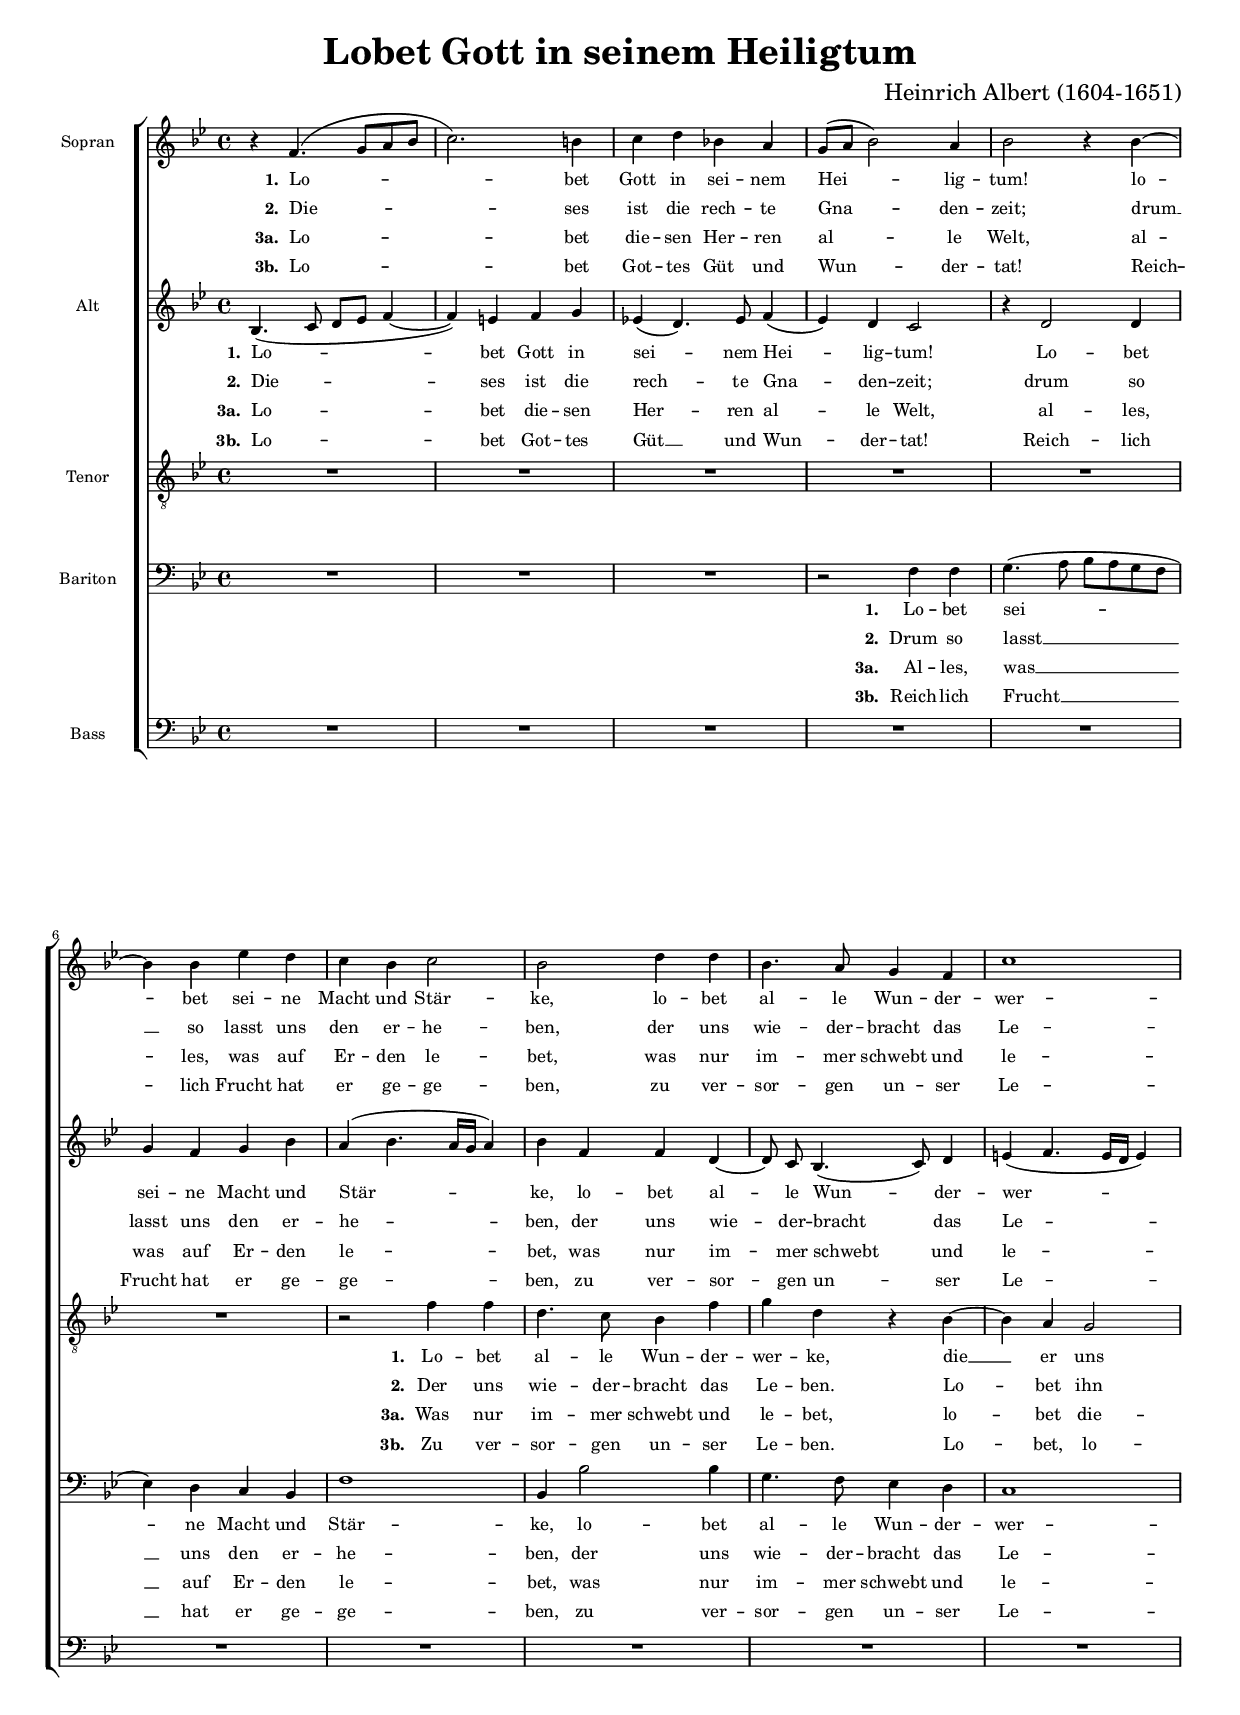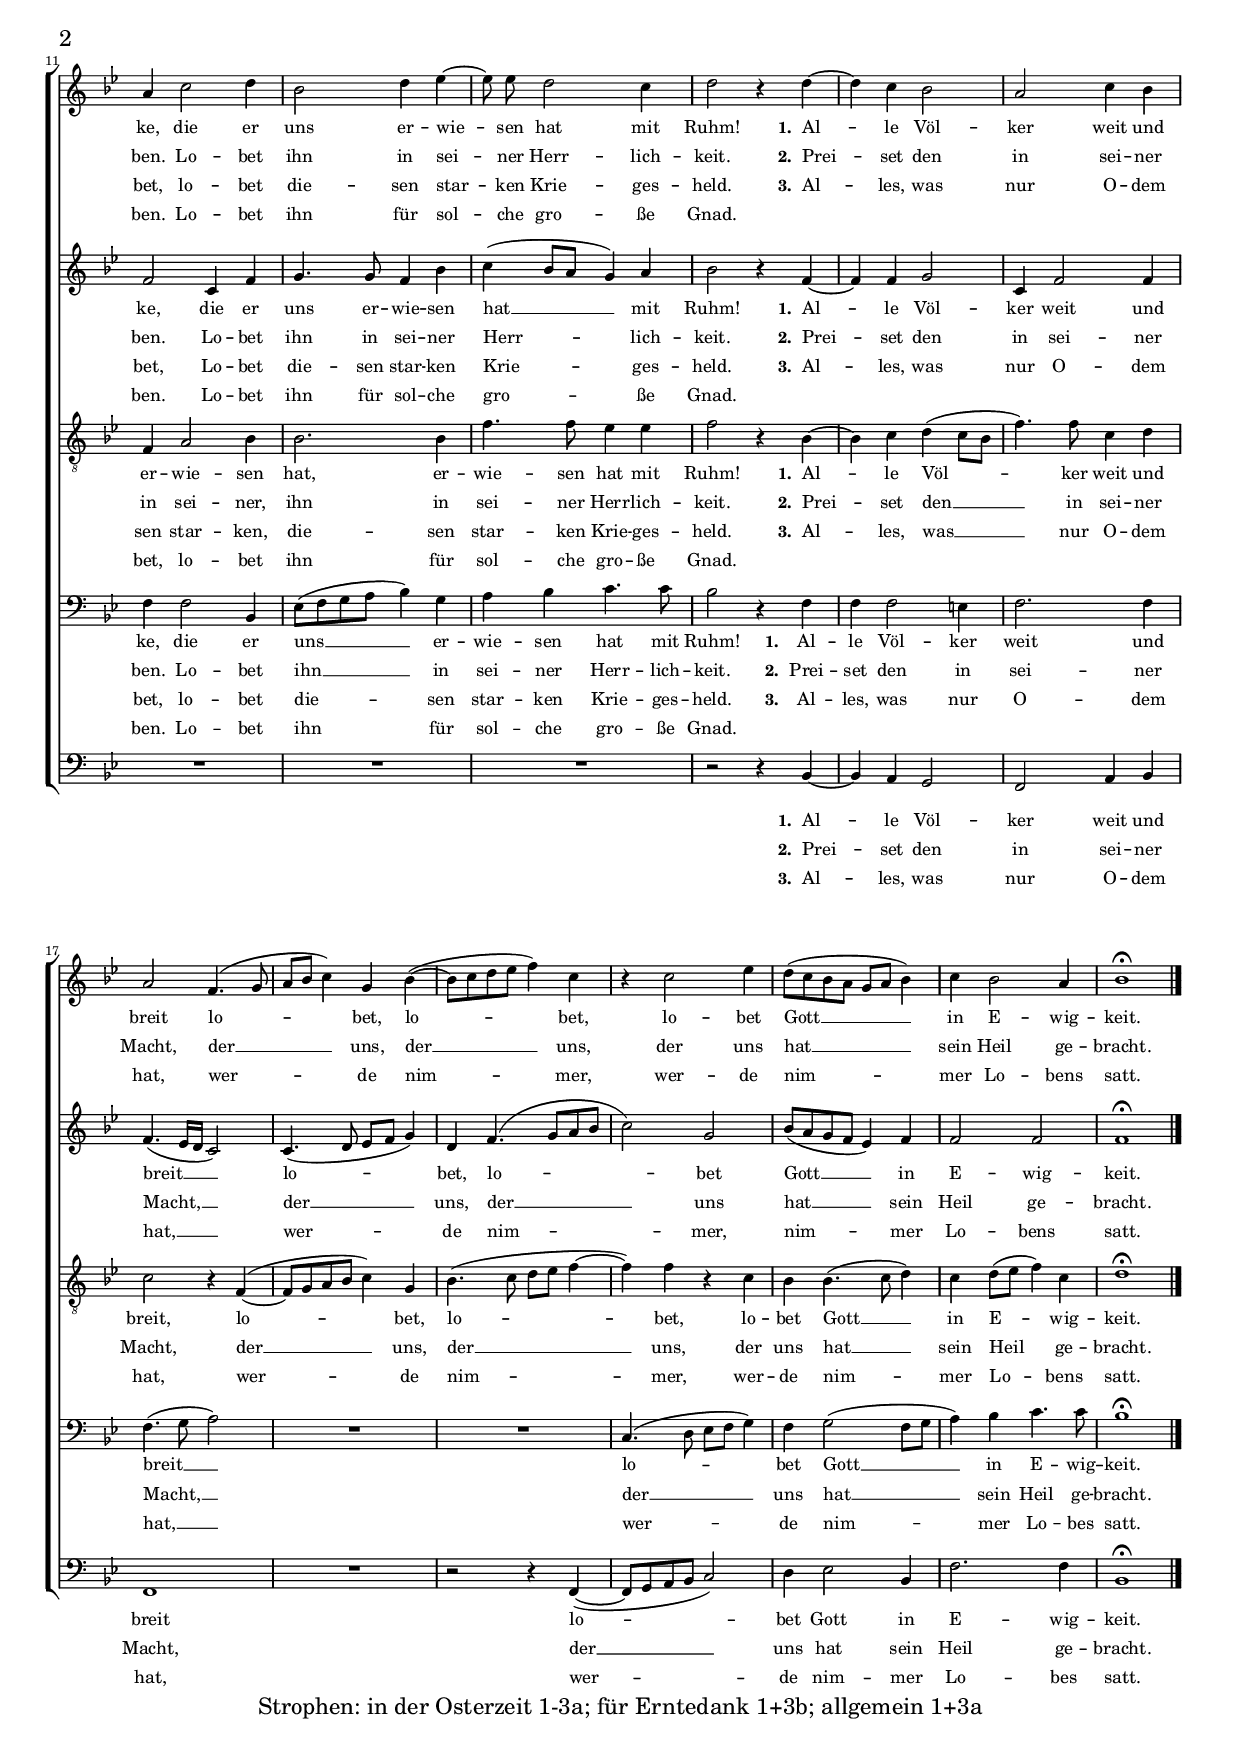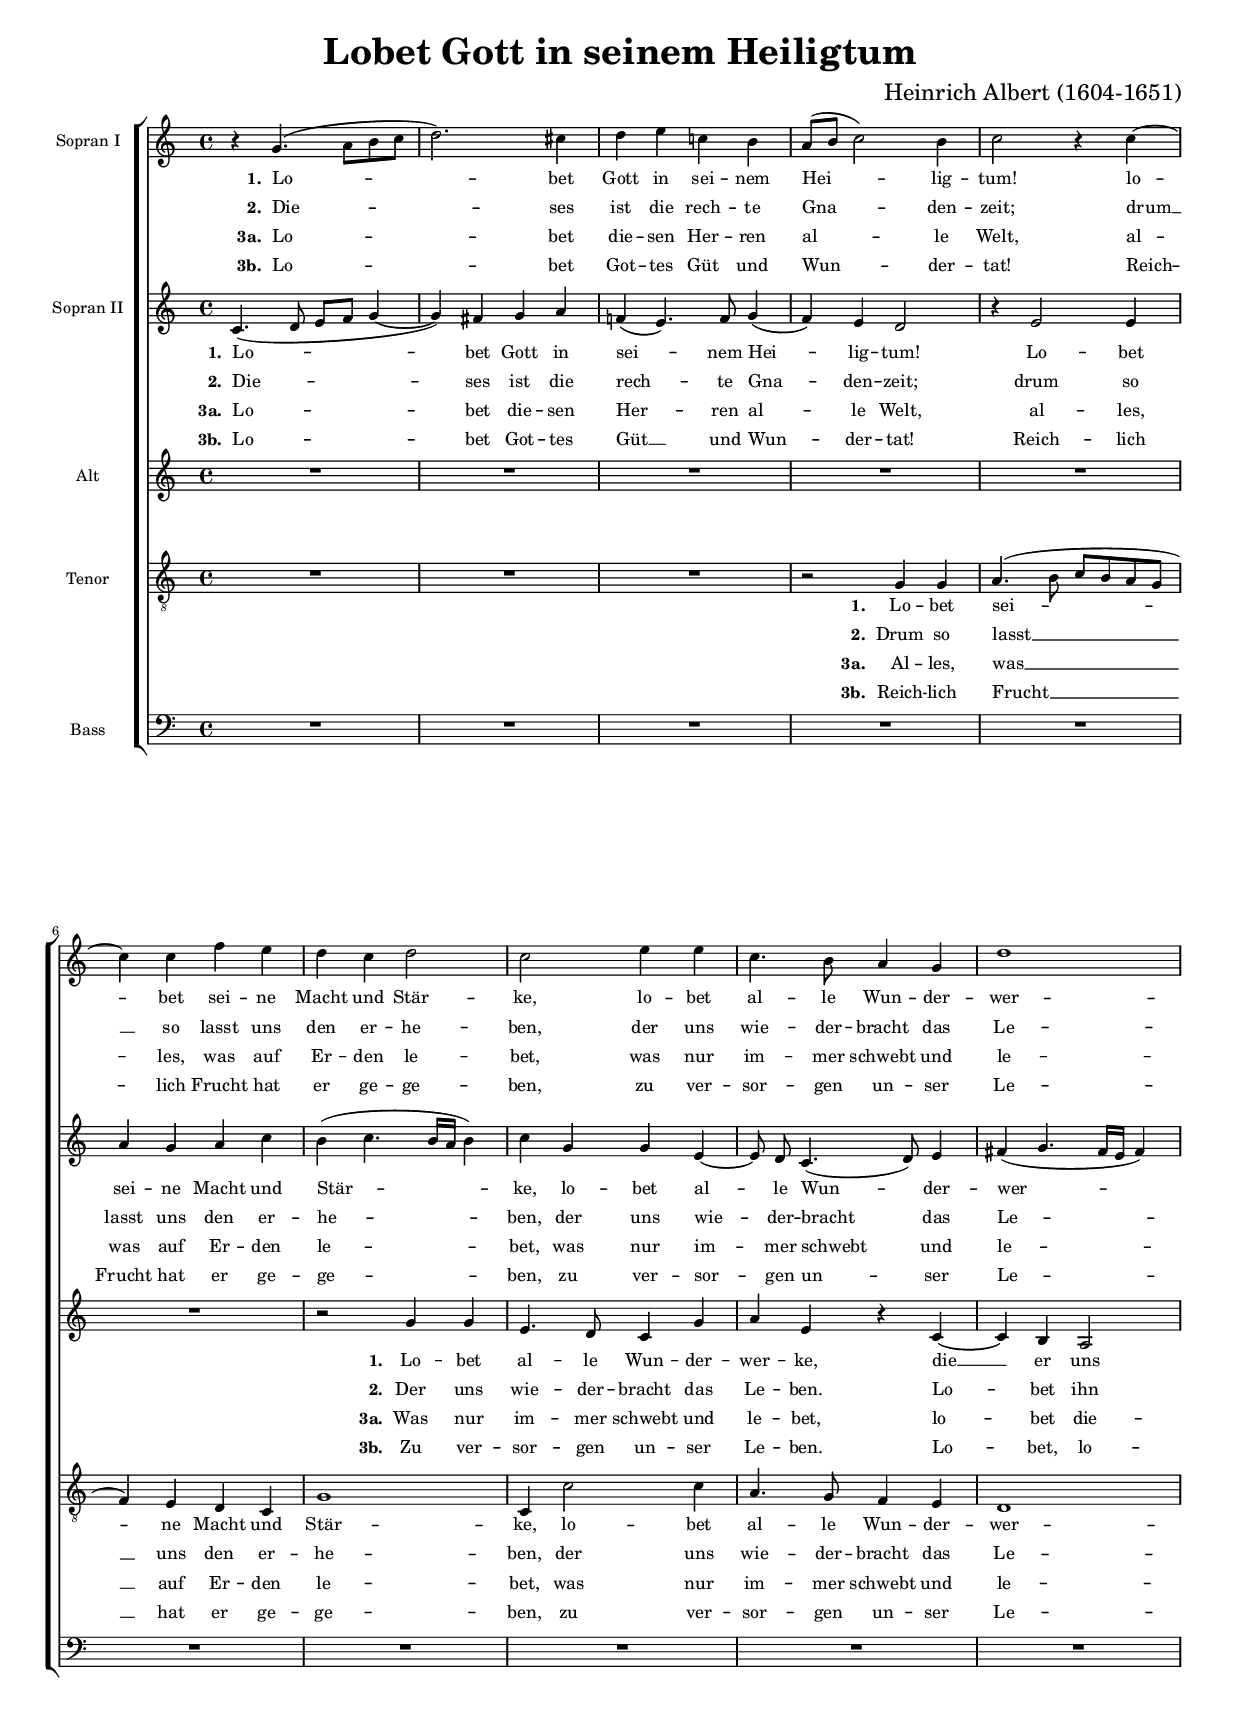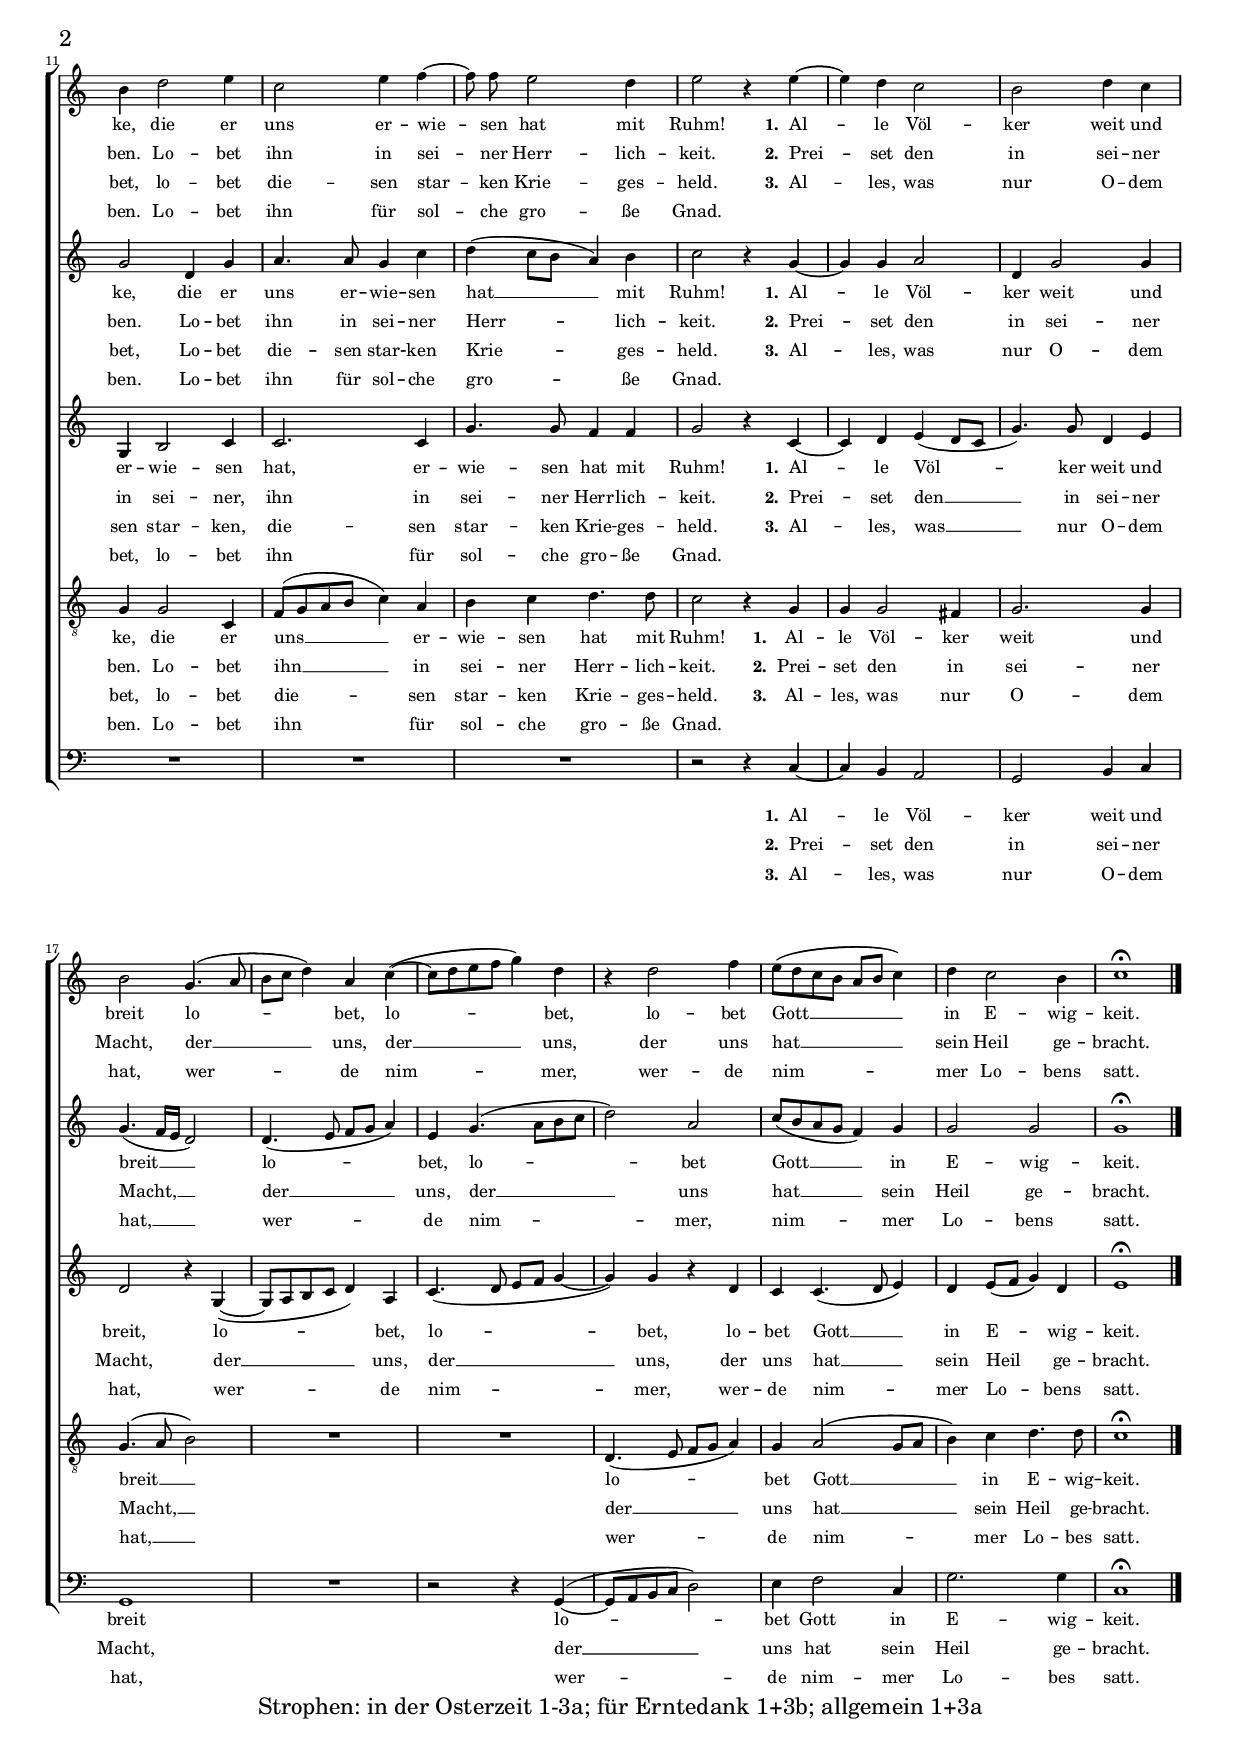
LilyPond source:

\version "2.18.2"

% Version SSATB (original) & Version SATBB

\header {
  title = "Lobet Gott in seinem Heiligtum"
  composer = "Heinrich Albert (1604-1651)"
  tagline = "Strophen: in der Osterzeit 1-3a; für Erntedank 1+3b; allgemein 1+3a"
}

\paper {
  #(set-paper-size "a4")
  system-count = 4
  page-count = 2
}

\layout {
  #(layout-set-staff-size 14)
}


\version "2.18.2"

global = {
  \key c \major
  \time 4/4
  \dynamicUp
}

nSopranI = \relative c'' {
  \global
  r4 g4.( a8 b c | d2.) cis4 | d e c b | a8( b c2) b4 | c2 r4 c~ |
  c c f e | d c d2 | c e4 e | c4. b8 a4 g | d'1 |
  b4 d2 e4 | c2 e4 f~ | f8\noBeam f e2 d4 | e2 % \bar "" \break 
  r4 e~ | e d c2 | b d4 c |
  b2 g4.( a8 | b c d4) a c~( | c8 d e f g4) d | r d2 f4 | e8( d c b a b c4) | d c2 b4 | c1\fermata \bar "|."
}

nSopranII = \relative c'' {
  \global
  c,4.( d8 e f g4~ | g) fis g a | f!( e4.) f8 g4( | f) e d2 | r4 e2 e4 |
  a4 g a c | b( c4. b16 a b4) | c g g e~ | e8\noBeam d c4.( d8) e4 | fis4( g4. fis16 e fis4) |
  g2 d4 g | a4. a8 g4 c | d( c8 b a4) b | c2 r4 g~ | g g a2 | d,4 g2 g4 |
  g4.( f16 e d2) | d4.( e8 f g a4) | e g4.( a8 b c | d2) a | c8( b a g f4) g | g2 g | g1\fermata | 
}

nAlt = \relative c' {
  \global
  R1*6
  r2 g'4 g | e4. d8 c4 g' | a e r c~ | c b a2 |
  g4 b2 c4 | c2. c4 | g'4. g8 f4 f | g2 r4 c,4~ | c d e( d8 c | g'4.) g8 d4 e |
  d2 r4 g,~( | g8 a b c d4) a | c4.( d8 e f g4~ | g) g r d | c c4.( d8 e4) | d e8( f g4) d | e1\fermata |
}

nTenor = \relative c' {
  \global
  R1*3 r2 g4 g | a4.( b8 c b a g | 
  f4) e d c | g'1 | c,4 c'2 c4 | a4. g8 f4 e | d1 |
  g4 g2 c,4 | f8( g a b c4) a | b c d4. d8 | c2 r4 g | g g2 fis4 | g2. g4 |
  g4.( a8 b2) | R1*2 | d,4.( e8 f g a4) | g a2( g8 a | b4) c d4. d8 | c1\fermata |
}

nBass = \relative c {
  \global
  R1*13
  r2 r4 c~ | c b a2 | g b4 c |
  g1 | R1 | r2 r4 g~( | g8 a b c d2) | e4 f2 c4 | g'2. g4 | c,1\fermata |
}

\version "2.18.2"

einsA = \lyricmode {
  Lo -- bet Gott in sei -- nem Hei -- lig -- tum!
}

einsB = \lyricmode {
  % Lobet / lobet
  sei -- ne Macht und Stär -- ke,
}

einsC = \lyricmode {
  % Lobet / lobet
  al -- le Wun -- der -- wer -- ke,
}

zweiA = \lyricmode {
  Die -- ses ist die rech -- te Gna -- den -- zeit;
}

zweiB = \lyricmode {
  % Drum / drum
  so lasst uns den er -- he -- ben,
}

zweiC = \lyricmode {
  % Der / der
  uns wie -- der -- bracht das Le -- ben.
}

dreiA = \lyricmode {
  Lo -- bet die -- sen Her -- ren al -- le Welt,
}

dreiC = \lyricmode {
  % Was / was
  nur im -- mer schwebt und le -- bet,
}

tSopranIeins = \lyricmode {
  \set stanza = "1." \einsA lo -- bet \einsB lo -- bet \einsC
  die er uns er -- wie -- sen hat mit Ruhm!
  \set stanza = "1." Al -- le Völ -- ker weit und breit 
  lo -- bet, lo -- bet, lo -- bet Gott __ in E -- wig -- keit.
}

tSopranIzwei = \lyricmode {
  \set stanza = "2." \zweiA drum __ \zweiB der \zweiC
  Lo -- bet ihn in sei -- ner Herr -- lich -- keit. 
  \set stanza = "2." Prei -- set den in sei -- ner Macht,
  der __ uns, der __ uns, der uns hat __ sein Heil ge -- bracht.
}

tSopranIdreiA = \lyricmode {
  \set stanza = "3a." \dreiA al -- les, was auf Er -- den le -- bet, was \dreiC
  lo -- bet die -- sen star -- ken Krie -- ges -- held.
  \set stanza = "3." Al -- les, was nur O -- dem hat,
  wer -- de nim -- mer, wer -- de nim -- mer Lo -- bens satt.
}

tSopranIdreiB = \lyricmode {
  \set stanza = "3b." Lo -- bet Got -- tes Güt und Wun -- der -- tat!
  Reich -- lich Frucht hat er ge -- ge -- ben, zu ver -- sor -- gen un -- ser Le -- ben.
  Lo -- bet ihn für sol -- che gro -- ße Gnad.
}

tSopranIIeins = \lyricmode {
  \set stanza = "1." \einsA Lo -- bet \einsB lo -- bet \einsC 
  die er uns er -- wie -- sen hat __ mit Ruhm!
  \set stanza = "1." Al -- le Völ -- ker weit und breit __
  lo -- bet, lo -- bet Gott __ in E -- wig -- keit.
}

tSopranIIzwei = \lyricmode {
  \set stanza = "2." \zweiA drum \zweiB der \zweiC
  Lo -- bet ihn in sei -- ner Herr -- lich -- keit.
  \set stanza = "2." Prei -- set den in sei -- ner Macht, __ 
  der __ uns, der __ uns hat __ sein Heil ge -- bracht.
}

tSopranIIdreiA = \lyricmode {
  \set stanza = "3a." \dreiA al -- les, was auf Er -- den le -- bet,
  was nur im -- mer schwebt und le -- bet,
  Lo -- bet die -- sen star -- ken Krie -- ges -- held.
  \set stanza = "3." Al -- les, was nur O -- dem hat, __ 
  wer -- de nim -- mer, nim -- mer Lo -- bens satt.
}

tSopranIIdreiB = \lyricmode {
  \set stanza = "3b." Lo -- bet Got -- tes Güt __ und Wun -- der -- tat!
  Reich -- lich Frucht hat er ge -- ge -- ben, zu ver -- sor -- gen un -- ser Le -- ben.
  Lo -- bet ihn für sol -- che gro -- ße Gnad.
}

tAlteins = \lyricmode {
  \set stanza = "1." Lo -- bet al -- le Wun -- der -- wer -- ke,
  die __ er uns er -- wie -- sen hat, er -- wie -- sen hat mit Ruhm!
  \set stanza = "1." Al -- le Völ -- ker weit und breit,
  lo -- bet, lo -- bet, lo -- bet Gott __ in E -- wig -- keit.
}

tAltzwei = \lyricmode {
  \set stanza =  "2." Der uns wie -- der -- bracht das Le -- ben.
  Lo -- bet ihn in sei -- ner, ihn in sei -- ner Herr -- lich -- keit.
  \set stanza = "2." Prei -- set den __ in sei -- ner Macht, 
  der __ uns, der __ uns, der uns hat __ sein Heil ge -- bracht.
}

tAltdreiA = \lyricmode {
  \set stanza = "3a." Was nur im -- mer schwebt und le -- bet, 
  lo -- bet die -- sen star -- ken, die -- sen star -- ken Krie -- ges -- held.
  \set stanza = "3." Al -- les, was __ nur O -- dem hat, 
  wer -- de nim -- mer, wer -- de nim -- mer Lo -- bens satt.
}

tAltdreiB = \lyricmode {
  \set stanza = "3b." Zu ver -- sor -- gen un -- ser Le -- ben.
  Lo -- bet, lo -- bet, lo -- bet ihn für sol -- che gro -- ße Gnad.
}

tTenoreins = \lyricmode {
  \set stanza = "1." Lo -- bet sei -- ne Macht und Stär -- ke,
  lo -- bet al -- le Wun -- der -- wer -- ke,
  die er uns __ er -- wie -- sen hat mit Ruhm!
  \set stanza = "1." Al -- le Völ -- ker weit und breit __
  lo -- bet Gott __ in E -- wig -- keit.
}

tTenorzwei = \lyricmode {
  \set stanza = "2." Drum so lasst __ uns den er -- he -- ben,
  der uns wie -- der -- bracht das Le -- ben.
  Lo -- bet ihn __ in sei -- ner Herr -- lich -- keit. 
  \set stanza = "2." Prei -- set den in sei -- ner Macht, __ 
  der __ uns hat __ sein Heil ge -- bracht.
}

tTenordreiA = \lyricmode {
  \set stanza = "3a." Al -- les, was __ auf Er -- den le -- bet,
  was nur im -- mer schwebt und le -- bet,
  lo -- bet die -- sen star -- ken Krie -- ges -- held.
  \set stanza = "3." Al -- les, was nur O -- dem hat, __
  wer -- de nim -- mer Lo -- bes satt.
}

tTenordreiB = \lyricmode {
  \set stanza = "3b." Reich -- lich Frucht __ hat er ge -- ge -- ben,
  zu ver -- sor -- gen un -- ser Le -- ben.
  Lo -- bet ihn für sol -- che gro -- ße Gnad.
}

tBasseins = \lyricmode {
  \set stanza = "1." Al -- le Völ -- ker weit und breit
  lo -- bet Gott in E -- wig -- keit.
}

tBasszwei = \lyricmode {
  \set stanza = "2." Prei -- set den in sei -- ner Macht,
  der __ uns hat sein Heil ge -- bracht.
}

tBassdrei = \lyricmode {
  \set stanza = "3." Al -- les, was nur O -- dem hat,
  wer -- de nim -- mer Lo -- bes satt.
}



choirmidi = \with { midiInstrument = "choir aahs" }

%%% ORIGINAL SSATB %%%

sSopranI = \new Staff \with {
  instrumentName = "Sopran I"
  \choirmidi
} { \nSopranI }
\addlyrics { \tSopranIeins }
\addlyrics { \tSopranIzwei }
\addlyrics { \tSopranIdreiA }
\addlyrics { \tSopranIdreiB }

sSopranII = \new Staff \with {
  instrumentName = "Sopran II"
  \choirmidi
} { \nSopranII }
\addlyrics { \tSopranIIeins }
\addlyrics { \tSopranIIzwei }
\addlyrics { \tSopranIIdreiA }
\addlyrics { \tSopranIIdreiB }

sAlt = \new Staff \with {
  instrumentName = "Alt"
  \choirmidi
} { \nAlt }
\addlyrics { \tAlteins }
\addlyrics { \tAltzwei }
\addlyrics { \tAltdreiA }
\addlyrics { \tAltdreiB }

sTenor = \new Staff \with {
  instrumentName = "Tenor"
  \choirmidi
} { \clef "treble_8" \nTenor }
\addlyrics { \tTenoreins }
\addlyrics { \tTenorzwei }
\addlyrics { \tTenordreiA }
\addlyrics { \tTenordreiB }

sBass = \new Staff \with {
  instrumentName = "Bass"
  \choirmidi
} { \clef bass \nBass }
\addlyrics { \tBasseins }
\addlyrics { \tBasszwei }
\addlyrics { \tBassdrei }

\book {
  \bookOutputSuffix "SSATB-original"
  \score {
    \new ChoirStaff <<
      \accidentalStyle Score.modern % damit Erinnerungsvorzeichen nächster Takt
      \sSopranI
      \sSopranII
      \sAlt
      \sTenor
      \sBass
    >>
    \layout { }
    \midi {
      \tempo 4=112
    }
  }
}


%%% VERSION SATBB %%%

sTSopran = \new Staff \with {
  instrumentName = "Sopran"
  \choirmidi
} { \nSopranI }
\addlyrics { \tSopranIeins }
\addlyrics { \tSopranIzwei }
\addlyrics { \tSopranIdreiA }
\addlyrics { \tSopranIdreiB }

sTAlt = \new Staff \with {
  instrumentName = "Alt"
  \choirmidi
} { \nSopranII }
\addlyrics { \tSopranIIeins }
\addlyrics { \tSopranIIzwei }
\addlyrics { \tSopranIIdreiA }
\addlyrics { \tSopranIIdreiB }

sTTenor = \new Staff \with {
  instrumentName = "Tenor"
  \choirmidi
} { \clef "treble_8" \nAlt }
\addlyrics { \tAlteins }
\addlyrics { \tAltzwei }
\addlyrics { \tAltdreiA }
\addlyrics { \tAltdreiB }

sTBariton = \new Staff \with {
  instrumentName = "Bariton"
  \choirmidi
} { \clef bass \nTenor }
\addlyrics { \tTenoreins }
\addlyrics { \tTenorzwei }
\addlyrics { \tTenordreiA }
\addlyrics { \tTenordreiB }

sTBass = \new Staff \with {
  instrumentName = "Bass"
  \choirmidi
} { \clef bass \nBass }
\addlyrics { \tBasseins }
\addlyrics { \tBasszwei }
\addlyrics { \tBassdrei }

\book {
  \bookOutputSuffix "SATBB-transposed"
  \score {
    \new ChoirStaff <<
      \accidentalStyle Score.modern % damit Erinnerungsvorzeichen nächster Takt
      \transpose c bes, %% Transposition einen Ganzton nach unten nach B-Dur
      <<
        \sTSopran
        \sTAlt
        \sTTenor
        \sTBariton
        \sTBass
      >>
    >>
    \layout { }
    \midi {
      \tempo 4=112
    }
  }
}
